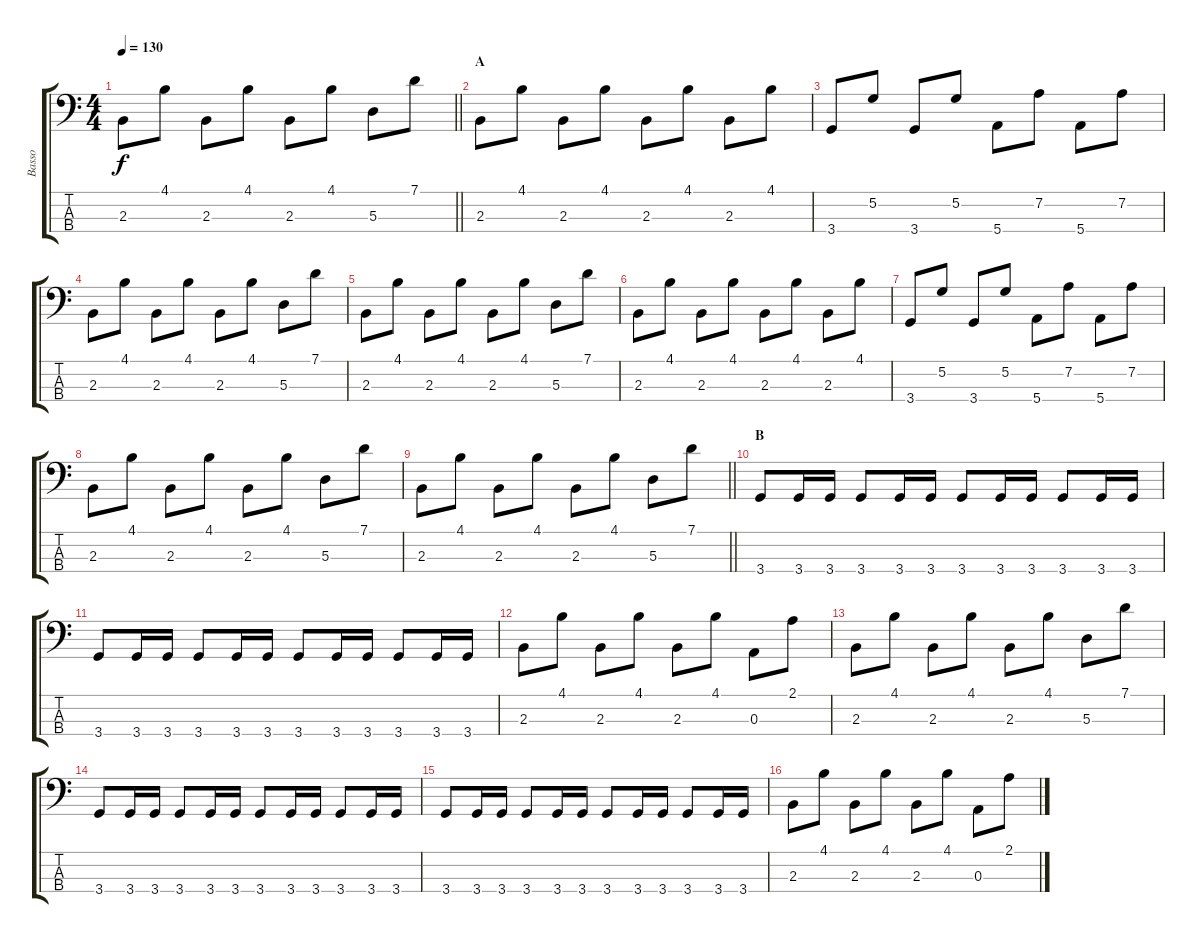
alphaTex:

\track ("Basso" "Basso") {solo instrument electricbasspick}
\staff {score tabs}
\tuning (G2 D2 A1 E1) {hide}
\ts (4 4)
\tempo 130
\clef f4
\barLineRight lightlight
\ks c
2.3.8{dy f} 4.1.8 2.3.8 4.1.8 2.3.8 4.1.8 5.3.8 7.1.8 |
\section ("" "A")
2.3.8 4.1.8 2.3.8 4.1.8 2.3.8 4.1.8 2.3.8 4.1.8 |
3.4.8 5.2.8 3.4.8 5.2.8 5.4.8 7.2.8 5.4.8 7.2.8 |
2.3.8 4.1.8 2.3.8 4.1.8 2.3.8 4.1.8 5.3.8 7.1.8 |
2.3.8 4.1.8 2.3.8 4.1.8 2.3.8 4.1.8 5.3.8 7.1.8 |
2.3.8 4.1.8 2.3.8 4.1.8 2.3.8 4.1.8 2.3.8 4.1.8 |
3.4.8 5.2.8 3.4.8 5.2.8 5.4.8 7.2.8 5.4.8 7.2.8 |
2.3.8 4.1.8 2.3.8 4.1.8 2.3.8 4.1.8 5.3.8 7.1.8 |
\barLineRight lightlight
2.3.8 4.1.8 2.3.8 4.1.8 2.3.8 4.1.8 5.3.8 7.1.8 |
\section ("" "B")
3.4.8 3.4.16 3.4.16 3.4.8 3.4.16 3.4.16 3.4.8 3.4.16 3.4.16 3.4.8 3.4.16 3.4.16 |
3.4.8 3.4.16 3.4.16 3.4.8 3.4.16 3.4.16 3.4.8 3.4.16 3.4.16 3.4.8 3.4.16 3.4.16 |
2.3.8 4.1.8 2.3.8 4.1.8 2.3.8 4.1.8 0.3.8 2.1.8 |
2.3.8 4.1.8 2.3.8 4.1.8 2.3.8 4.1.8 5.3.8 7.1.8 |
3.4.8 3.4.16 3.4.16 3.4.8 3.4.16 3.4.16 3.4.8 3.4.16 3.4.16 3.4.8 3.4.16 3.4.16 |
3.4.8 3.4.16 3.4.16 3.4.8 3.4.16 3.4.16 3.4.8 3.4.16 3.4.16 3.4.8 3.4.16 3.4.16 |
2.3.8 4.1.8 2.3.8 4.1.8 2.3.8 4.1.8 0.3.8 2.1.8
